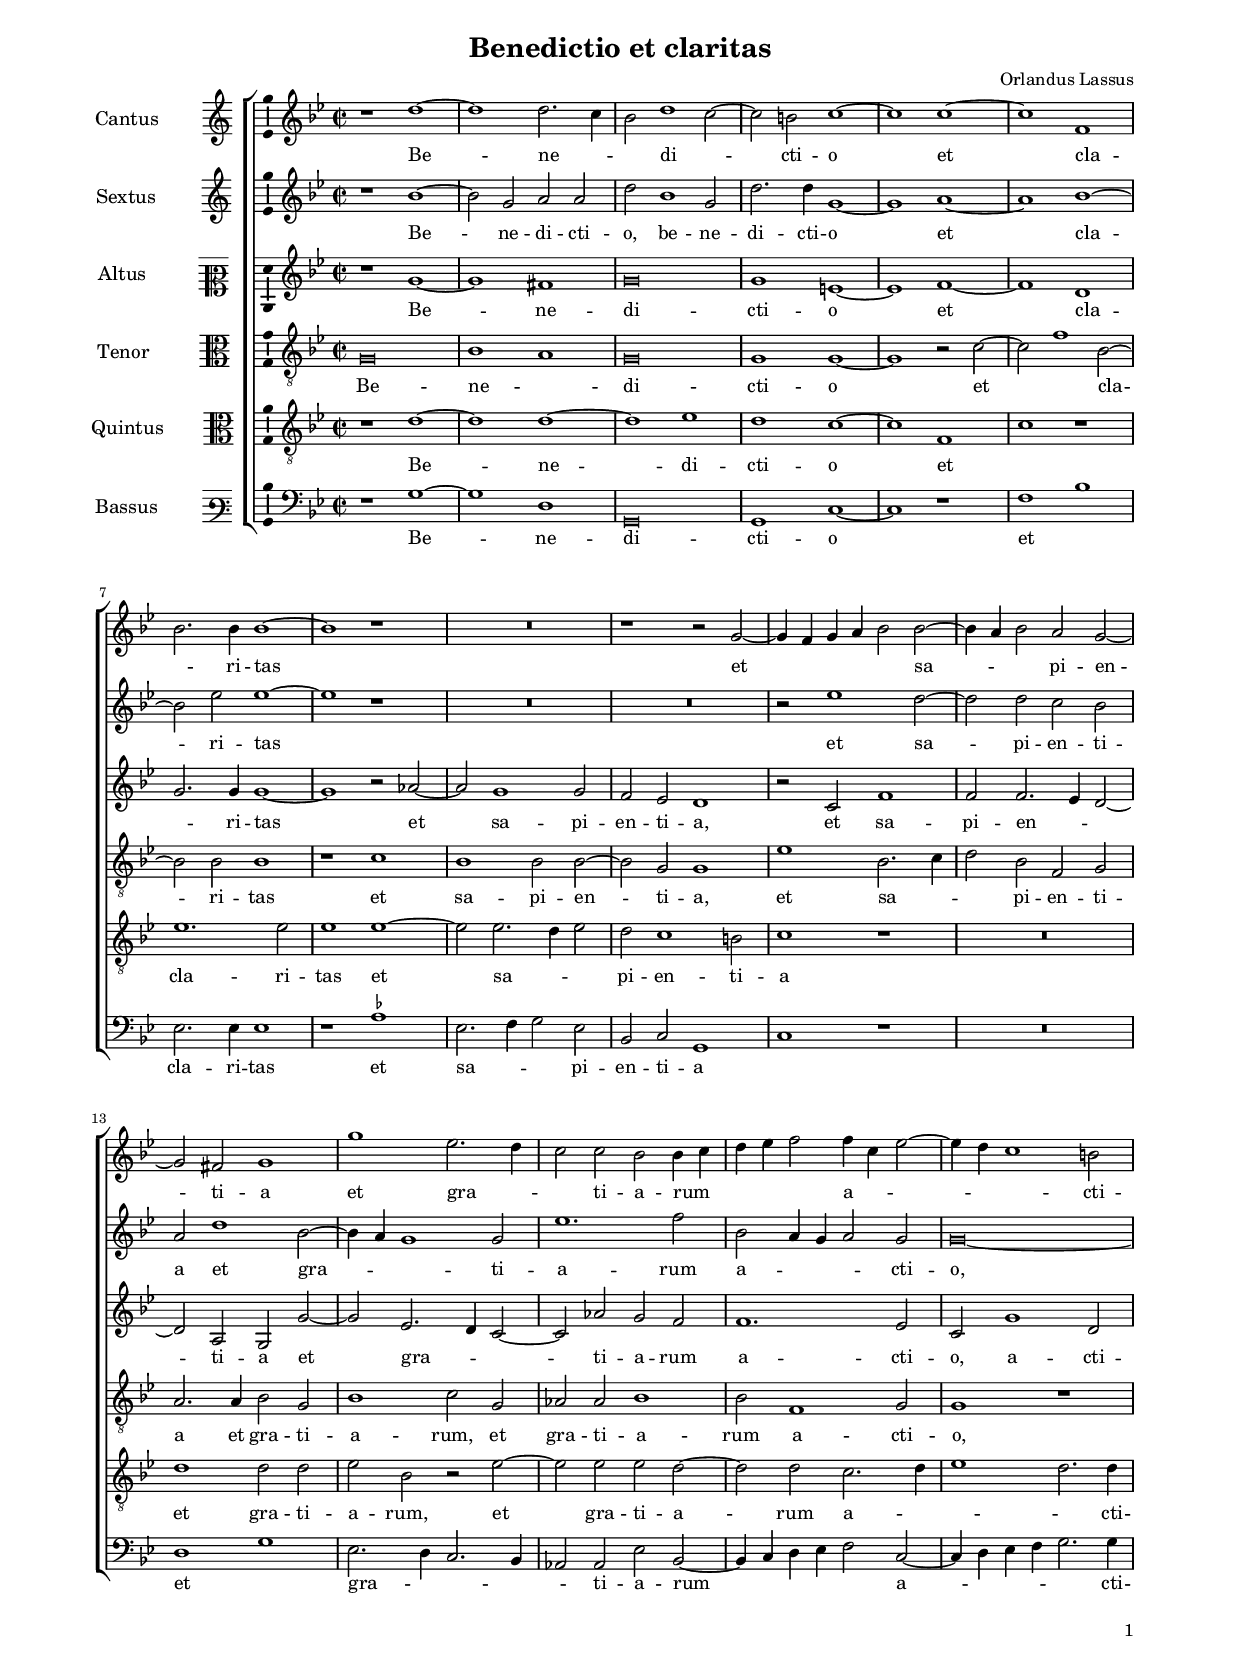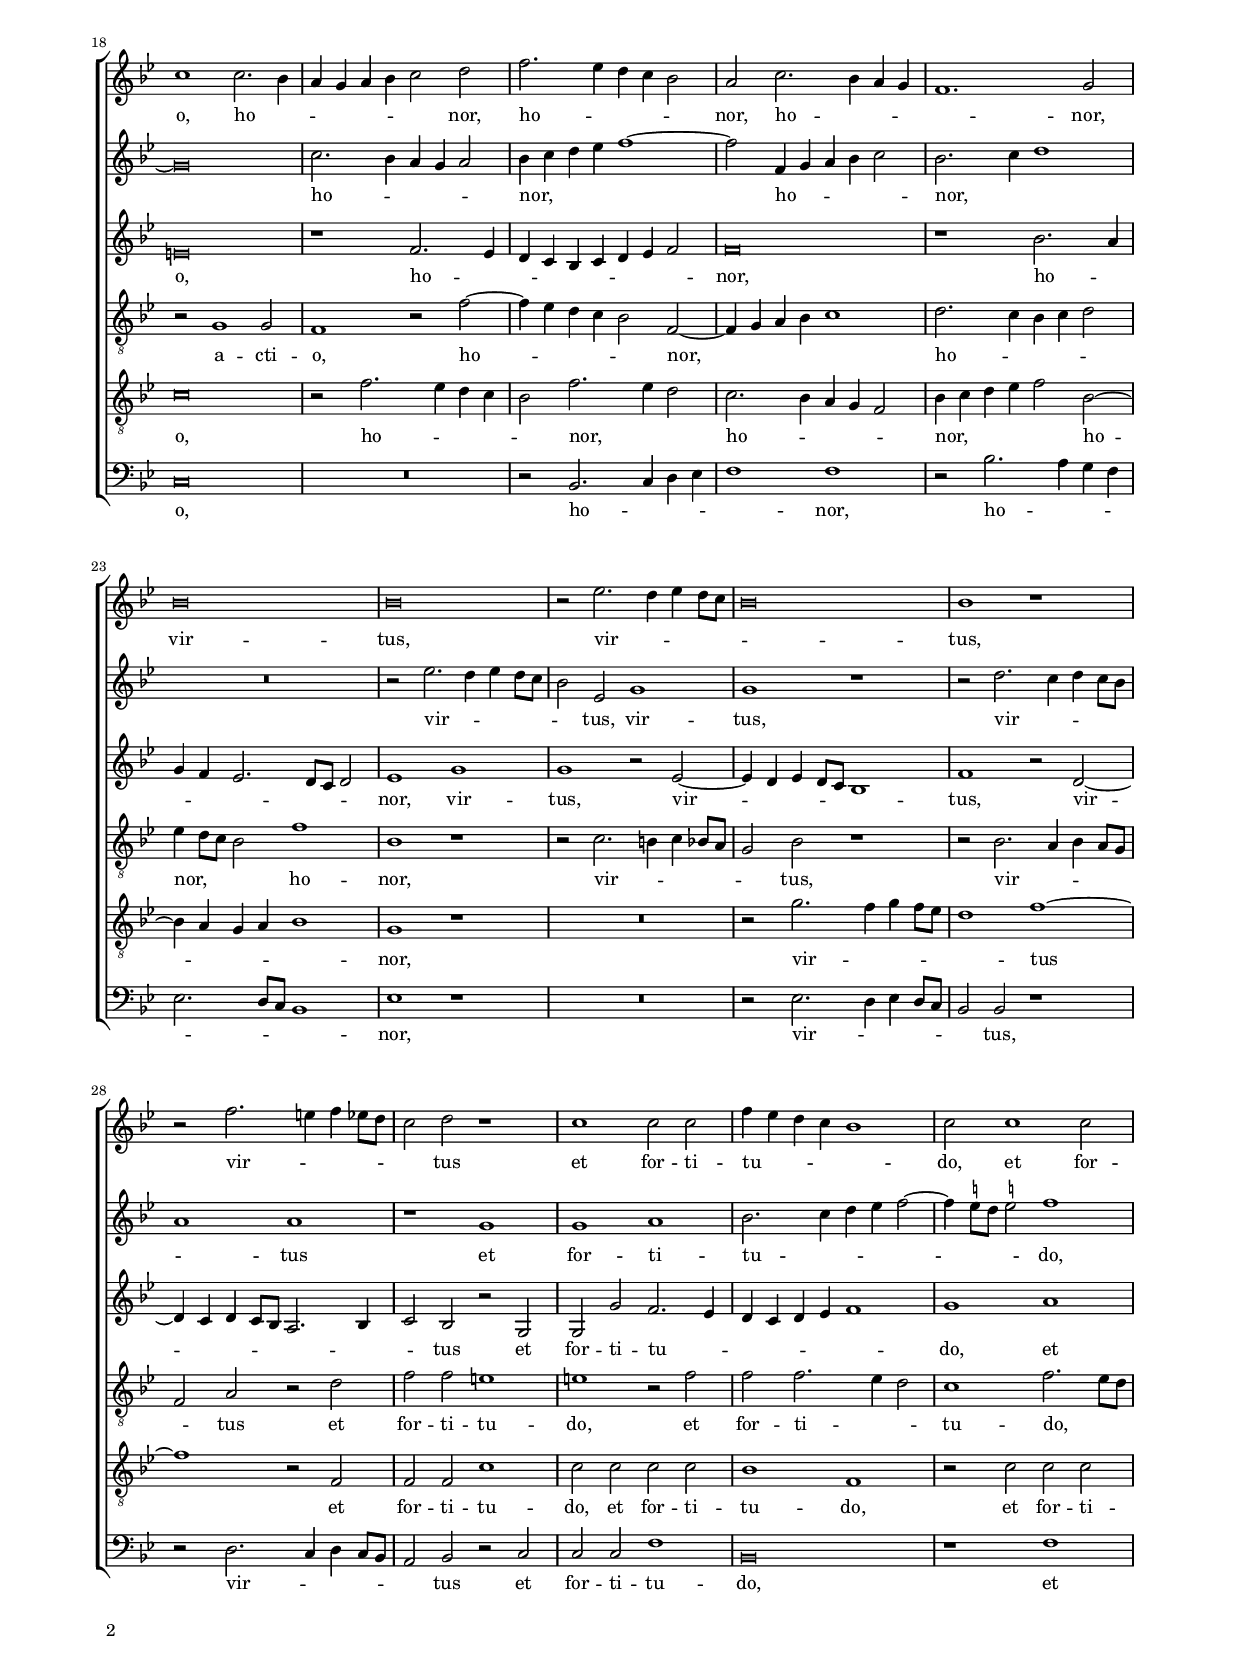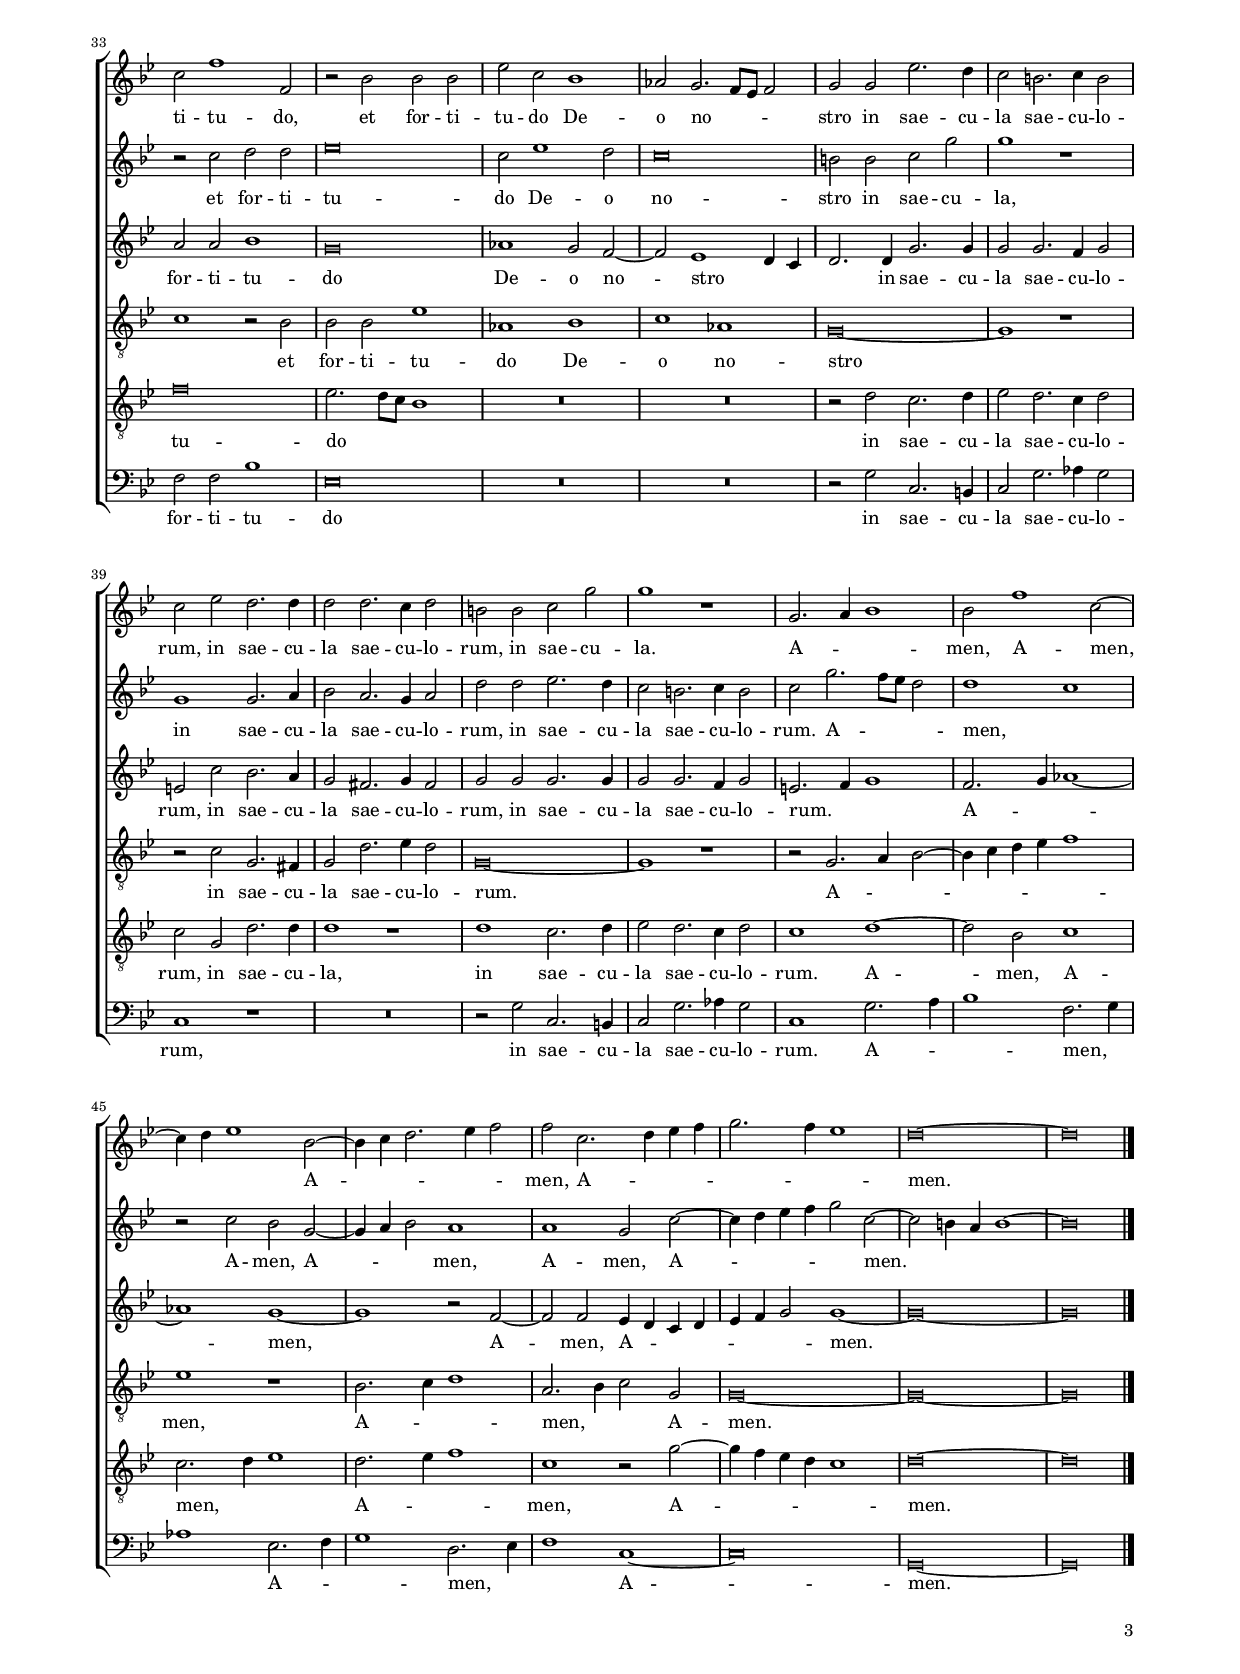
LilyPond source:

\header
{
  title="Benedictio et claritas"
  composer="Orlandus Lassus"
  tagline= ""
}

\version "2.22.1"
\include "deutsch.ly"
#(set-global-staff-size 15)
#(ly:set-option 'point-and-click #f)

	
global = {
	\key c \major
	\time 2/2 \set Score.measureLength = #(ly:make-moment 2/1)
    \set Score.tempoHideNote = ##t
    \tempo 2 = 90
	\skip 1*2*50 \bar "|."
	}

	ficta = { \once \set suggestAccidentals = ##t }
	
	forget = #(define-music-function (music) (ly:music?) #{
		\accidentalStyle forget
		$music
		\accidentalStyle default
		#})
    
    m = \melisma
    me = \melismaEnd


\paper
	{
	top-margin = 1.5 \cm
	bottom-margin = 1 \cm
	left-margin = 1.8 \cm
	right-margin = 1.8 \cm
	ragged-bottom = ##f
	ragged-last-bottom = ##f
	print-page-number = ##f
	system-system-spacing = #'((basic-distance . 17) (minimum-distance . 14) (padding . 5) (strechability . 250))
    oddFooterMarkup=\markup   \fill-line { "" \fromproperty #'page:page-number-string }
    evenFooterMarkup=\markup  \fill-line { \fromproperty #'page:page-number-string "" }
    last-bottom-spacing = #'((basic-distance . 12) (minimum-distance . 7) (padding . 4))
	systems-per-page = 3
%   page-count = 4
%	min-systems-per-page = 3
	}


incipitcantus = \markup { \score {
	{
	\set Staff.instrumentName = \markup { \fontsize #1 "Cantus" }
	\key c \major
	\clef violin
	s4 \bar ""
	}
	\layout  {
	raggedright = ##t
	line-width = 3\cm
	\context { \Staff \remove Time_signature_engraver }
	\override Staff.Clef.Y-extent = #'(0 . 0)
	}} \hspace #1 }
	

incipitsextus = \markup { \score {
	{
	\set Staff.instrumentName = \markup { \fontsize #1 "Sextus" }
	\key c \major
	\clef violin
	s4 \bar ""
	}
	\layout  {
	raggedright = ##t
	line-width = 3\cm
	\context { \Staff \remove Time_signature_engraver }
	\override Staff.Clef.Y-extent = #'(0 . 0)
	}} \hspace #1 }
      
      
incipitaltus = \markup { \score {
	{
	\set Staff.instrumentName = \markup { \fontsize #1 "Altus" }
	\key c \major
	\clef mezzosoprano
	s4 \bar ""
	}
	\layout  {
	raggedright = ##t
	line-width = 3\cm
	\context { \Staff \remove Time_signature_engraver }
	\override Staff.Clef.Y-extent = #'(0 . 0)
	}} \hspace #1 }


incipittenor = \markup { \score {
	{
	\set Staff.instrumentName = \markup { \fontsize #1 "Tenor" }
	\key c \major
	\clef alto
	s4 \bar ""
	}
	\layout  {
	raggedright = ##t
	line-width = 3\cm
	\context { \Staff \remove Time_signature_engraver }
	\override Staff.Clef.Y-extent = #'(0 . 0)
	}} \hspace #1 }
      
      
incipitquintus = \markup { \score {
	{
	\set Staff.instrumentName = \markup { \fontsize #1 "Quintus" }
	\key c \major
	\clef alto
	s4 \bar ""
	}
	\layout  {
	raggedright = ##t
	line-width = 3\cm
	\context { \Staff \remove Time_signature_engraver }
	\override Staff.Clef.Y-extent = #'(0 . 0)
	}} \hspace #1 }
      
      
incipitbassus = \markup { \score {
	{
	\set Staff.instrumentName = \markup { \fontsize #1 "Bassus" }
	\key c \major
	\clef varbaritone
	s4 \bar ""
	}
	\layout  {
	raggedright = ##t
	line-width = 3\cm
	\context { \Staff \remove Time_signature_engraver }
	\override Staff.Clef.Y-extent = #'(0 . 0)
	}} \hspace #1 }


cantus =  \relative c''
	{
	r1 e~
	e1 e2. \m d4
	c2 \me e1 \m d2~
	d2 \me cis d1~
%5
	d1 d~ |
	d1 g, \m
	c2. \me c4 c1~
	c1 r
	R\breve
%10
	r1 r2 a~ |
	a4 \m g a h c2 \me c~
	c4 \m h c2 \me h a~
	a2 gis a1
	a'1 f2. \m e4
%15
	d2 \me d c c4 \m d |
	e4 f g2 \me g4 \m d f2~
	f4 e d1 \me cis2
	d1 d2. \m c4
	h4 a h c d2 \me e
%20
	g2. \m f4 e d c2 \me |
	h2 d2. \m c4 h a
	g1. \me a2
	c\breve
	c\breve
%25
	r2 f2. \m e4 f e8 d |
	c\breve \me
	c1 r
	r2 g'2. \m fis4 g4 f8 e
	d2 \me e r1
%30
	d1 d2 d |
	g4 \m f e d c1 \me
	d2 d1 d2
	d2 g1 g,2
	r2 c c c
%35
	f2 d c1 |
	b2 a2. \m g8 f g2 \me
	a2 a f'2. e4
	d2 cis2. d4 cis2
	d2 f e2. e4
%40
	e2 e2. d4 e2 |
	cis2 cis d a'
	a1 r
	a,2. \m h4 c1 \me
	c2 g'1 d2~
%45
	d4 \m e f1 \me c2~ |
	c4 \m d e2. f4 g2 \me
	g2 d2. \m e4 f g
	a2. g4 f1 \me
	e\breve~
%50
	e\breve
	}
	

sextus = \relative c''
	{
	r1 c~
	c2 a h h
	e2 c1 a2
	e'2. e4 a,1~
%5
	a1 h~ |
	h1 c~
	c2 f f1~
	f1 r
	R\breve
%10
	R\breve |
	r2 f1 e2~
	e2 e d c
	h2 e1 c2~
	c4 \m h a1 \me a2
%15
	f'1. g2 |
	c,2 \m h4 a h2 \me a
	a\breve~
	a\breve
	d2. \m c4 h a h2 \me
%20
	c4 \m d e f g1~ |
	g2 \me g,4 \m a h c d2 \me
	c2. \m d4 e1 \me
	R\breve
	r2 f2. \m e4 f e8 d
%25
	c2 \me f, a1 |
	a1 r
	r2 e'2. \m d4 e d8 c
	h1 \me h
	r1 a
%30
	a1 h |
	c2. \m d4 e f g2~
	g4 \ficta fis8 e \ficta fis!2 \me g1
	r2 d e e
	f\breve
%35
	d2 f1 e2 |
	d\breve
	cis2 cis d a'
	a1 r
	a,1 a2. h4
%40
	c2 h2. a4 h2 |
	e2 e f2. e4
	d2 cis2. d4 cis2
	d2 a'2. \m g8 f e2 \me
	e1 \m d \me
%45
	r2 d c a~|
	a4 \m h c2 \me h1
	h1 a2 d~
	d4 \m e4 f g a2 \me d,~
	d2 \m cis4 h cis1~
%50
	cis\breve \me |
	}

    
altus =  \relative c''
	{
	r1 a~
	a1 gis
	a\breve
	a1 fis~
%5
	fis g~ |
	g1 e \m
	a2. \me a4 a1~
	a1 r2 b~
	b2 a1 a2
%10
	g2 f e1 |
	r2 d g1
	g2 g2. \m f4 e2~
	e2 \me h a a'~
	a2 f2. \m e4 d2~
%15
	d2 \me b' a g |
	g1. f2
	d2 a'1 e2
	fis\breve
	r1 g2. \m f4
%20
	e4 d c d e f g2 \me |
	g\breve
	r1 c2. \m h4
	a4 g f2. e8 d e2 \me
	f1 a
%25
	a1 r2 f~ |
	f4 \m e f e8 d c1 \me
	g'1 r2 e~
	e4 \m d e d8 c h2. c4
	d2 \me c r2 a
%30
	a2 a' g2. \m f4 |
	e4 d e f g1 \me
	a1 h
	h2 h c1
	a\breve
%35
	b1 a2 g~ |
	g2 f1 \m e4 d
	e2. \me e4 a2. a4
	a2 a2. g4 a2
	fis2 d' c2. h4
%40
	a2 gis2. a4 gis2 |
	a2 a a2. a4
	a2 a2. g4 a2
	fis2. \m g4 a1 \me
	g2. \m a4 b1~
%45
	b1 \me a~ |
	a1 r2 g~
	g2 g f4 \m e d e
	f4 g a2 \me a1~
	a\breve~
%50
	a\breve |
	}


tenor =  \relative c'
	{
	a\breve
	c1 \m h \me
	a\breve
	a1 a~
%5
	a1 r2 d~ |
	d2 \m g1 \me c,2~
	c2 c c1
	r1 d
	c1 c2 c~
%10
	c2 a a1 |
	f'1 c2. \m d4
	e2 \me c g a
	h2. h4 c2 a
	c1 d2 a
%15
	b2 b c1 |
	c2 g1 a2
	a1 r
	r2 a1 a2
	g1 r2 g'~
%20
	g4 \m f e d c2 \me g~ |
	g4 \m a h c d1 \me
	e2. \m d4 c d e2 \me
	f4 \m e8 d c2 \me g'1
	c,1 r
%25
	r2 d2. \m cis4 d c8 h |
	a2 \me c r1
	r2 c2. \m h4 c h8 a
	g2 \me h r e
	g2 g fis1
%30
	fis1 r2 g |
	g g2. \m f4 e2 \me
	d1 g2. \m f8 e
	d1 \me r2 c
	c2 c f1
%35
	b,1 c |
	d1 b
	a\breve~
	a1 r
	r2 d a2. gis4
%40
	a2 e'2. f4 e2 |
	a,\breve~
	a1 r
	r2 a2. \m h4 c2~
	c4 d e f g1 \me
%45
	f1 r |
	c2. \m d4 e1 \me
	h2. \m c4 d2 \me a
	a\breve~
	a\breve~
%50
	a\breve |
	}

	
quintus  =  \relative c'
	{
	r1 e~
	e1 e~
	e1 f
	e1 d~
%5
	d1 g, \m |
	d'1 \me r
	f1. f2
	f1 f~
	f2 f2. \m e4 f2 \me
%10
	e2 d1 cis2 |
	d1 r
	R\breve
	e1 e2 e
	f2 c r2 f~
%15
	f2 f f e~ |
	e2 e d2. \m e4
	f1 e2. \me e4
	d\breve
	r2 g2. \m f4 e d
%20
	c2 \me g'2. \m f4 e2 \me |
	d2. \m c4 h a g2 \me
	c4 \m d e f g2 \me c,~
	c4 \m h a h c1 \me
	a1 r
%25
	R\breve |
	r2 a'2. \m g4 a g8 f
	e1 \me g~
	g1 r2 g,
	g2 g d'1
%30
	d2 d d d |
	c1 g
	r2 d' d d
	g\breve
	f2. \m e8 d c1 \me
%35
	R\breve |
	R\breve
	r2 e d2. e4
	f2 e2. d4 e2
	d2 a e'2. e4
%40
	e1 r |
	e1 d2. e4
	f2 e2. d4 e2
	d1 e~
	e2 c d1
%45
	d2. \m e4 f1 \me |
	e2. \m f4 g1 \me
	d1 r2 a'~
	a4 \m g f e d1 \me
	e\breve~
%50
	e\breve |
	}


bassus  =  \relative c'
	{
	r1 a~
	a1 e
	a,\breve
	a1 d1~
%5
	d1 r |
	g1 \m c \me
	f,2. f4 f1
	r1 \ficta b
	f2. \m g4 a2 \me f
%10
	c2 d a1 \m |
	d1 \me r
	R\breve 
	e1  \m a \me
	f2. \m e4 d2. c4
%15
	b2 \me b f' c~|
	c4 \m d4 e f g2 \me d~
	d4 \m e4 f g a2. \me a4
	d,\breve
	R\breve
%20
	r2 c2. \m d4 e f |
	g1 \me g
	r2 c2. \m h4 a g
	f2. e8 d c1 \me
	f1 r
%25
	R\breve
	r2 f2. \m e4 f e8 d
	c2 \me c r1
	r2 e2. \m d4 e d8 c
	h2 \me c r d
%30
	d2 d g1 |
	c,\breve
	r1 g'
	g2 g c1
	f,\breve
%35
	R\breve |
	R\breve
	r2 a d,2. cis4
	d2 a'2. b4 a2
	d,1 r
%40
	R\breve |
	r2 a' d,2. cis4
	d2 a'2. b4 a2
	d,1 a'2. \m h4
	c1 \me g2. \m a4
%45
	b1 \me f2. \m g4 |
	a1 \me e2. \m f4
	g1 \me d~
	d\breve
	a\breve~
%50
	a\breve
	}
	
lyricscantus = \lyricmode {
	Be -- ne -- di -- cti -- o et cla -- ri -- tas
	et sa -- pi -- en -- ti -- a et gra -- ti -- a -- rum a -- cti -- o,
	ho -- nor,
	ho -- nor,
	ho -- nor,
	vir -- tus,
	vir -- tus,
	vir -- tus et for -- ti -- tu -- do,
	et for -- ti -- tu -- do,
	et for -- ti -- tu -- do
	De -- o no -- stro in sae -- cu -- la sae -- cu -- lo -- rum,
	in sae -- cu -- la sae -- cu -- lo -- rum,
	in sae -- cu -- la.
	A -- men,
	A -- men,
	A -- men,
	A -- men.
	}

	
lyricssextus = \lyricmode {
	Be -- ne -- di -- cti -- o,
	be -- ne -- di -- cti -- o et cla -- ri -- tas
	et sa -- pi -- en -- ti -- a et gra -- ti -- a -- rum a -- cti -- o,
	ho -- nor,
	ho -- nor,
	vir -- tus,
	vir -- tus,
	vir -- tus et for -- ti -- tu -- do,
	et for -- ti -- tu -- do
	De -- o no -- stro in sae -- cu -- la,
	in sae -- cu -- la sae -- cu -- lo -- rum,
	in sae -- cu -- la sae -- cu -- lo -- rum.
	A -- men,
	A -- men,
	A -- men,
	A -- men,
	A -- men.
	}
	
	
lyricsaltus = \lyricmode {
	Be -- ne -- di -- cti -- o et cla -- ri -- tas
	et sa -- pi -- en -- ti -- a,
	et sa -- pi -- en -- ti -- a et gra -- ti -- a -- rum a -- cti -- o,
	a -- cti -- o,
	ho -- nor,
	ho -- nor,
	vir -- tus,
	vir -- tus,
	vir -- tus et for -- ti -- tu -- do,
	et for -- ti -- tu -- do
	De -- o no -- stro
	in sae -- cu -- la sae -- cu -- lo -- rum,
	in sae -- cu -- la sae -- cu -- lo -- rum,
	in sae -- cu -- la sae -- cu -- lo -- rum.
	A -- men,
	A -- men,
	A -- men.
	}
	

lyricstenor = \lyricmode {
	Be -- ne -- di -- cti -- o et cla -- ri -- tas
	et sa -- pi -- en -- ti -- a,
	et sa -- pi -- en -- ti -- a et gra -- ti -- a -- rum,
	et gra -- ti -- a -- rum a -- cti -- o,
	a -- cti -- o,
	ho -- nor,
	ho -- nor,
	ho -- nor,
	vir -- tus,
	vir -- tus et for -- ti -- tu -- do,
	et for -- ti -- tu -- do,
	et for -- ti -- tu -- do
	De -- o no -- stro
	in sae -- cu -- la sae -- cu -- lo -- rum.
	A -- men,
	A -- men,
	A -- men.
	}

	
lyricsquintus = \lyricmode {
	Be -- ne -- di -- cti -- o et cla -- ri -- tas
	et sa -- pi -- en -- ti -- a et gra -- ti -- a -- rum,
	et gra -- ti -- a -- rum a -- cti -- o,
	ho -- nor,
	ho -- nor,
	ho -- nor,
	vir -- tus et for -- ti -- tu -- do,
	et for -- ti -- tu -- do,
	et for -- ti -- tu -- do
	in sae -- cu -- la sae -- cu -- lo -- rum,
	in sae -- cu -- la,
	in sae -- cu -- la sae -- cu -- lo -- rum.
	A -- men,
	A -- men,
	A -- men,
	A -- men.
	}
	
	
lyricsbassus = \lyricmode {
	Be -- ne -- di -- cti -- o et cla -- ri -- tas
	et sa -- pi -- en -- ti -- a et gra -- ti -- a -- rum a -- cti -- o,
	ho -- nor,
	ho -- nor,
	vir -- tus,
	vir -- tus et for -- ti -- tu -- do,
	et for -- ti -- tu -- do
	in sae -- cu -- la sae -- cu -- lo -- rum,
	in sae -- cu -- la sae -- cu -- lo -- rum.
	A -- men,
	A -- men,
	A -- men.
	}
	

\score
{  
	\transpose c b, {
    \new ChoirStaff \with { \override StaffGrouper.staff-staff-spacing.basic-distance = #12 }
	<<
	
	\new Staff << \global
	\new Voice="v1" {
		\set Staff.instrumentName=\incipitcantus
		\set Staff.midiInstrument = "reed organ"
		\clef "treble"
		\cantus }
	\new Lyrics \lyricsto "v1" {\lyricscantus }
	>>
	
	
	\new Staff << \global
	\new Voice="v6" {
		\set Staff.instrumentName=\incipitsextus
		\set Staff.midiInstrument = "reed organ"
		\clef "treble" 
		\sextus}
	\new Lyrics \lyricsto "v6" {\lyricssextus }
	>>

	
	\new Staff << \global
	\new Voice="v2" {
		\set Staff.instrumentName=\incipitaltus
		\set Staff.midiInstrument = "reed organ"
		\clef "treble" 
		\altus}
	\new Lyrics \lyricsto "v2" {\lyricsaltus }
	>>

	
	\new Staff << \global
	\new Voice="v3" {
		\set Staff.instrumentName=\incipittenor
		\set Staff.midiInstrument = "reed organ"
		\clef "G_8"
		\tenor }
	\new Lyrics \lyricsto "v3" {\lyricstenor }
	>>
	
	
	\new Staff << \global
	\new Voice="v5" {
		\set Staff.instrumentName=\incipitquintus
		\set Staff.midiInstrument = "reed organ"
		\clef "G_8"
		\quintus}
	\new Lyrics \lyricsto "v5" {\lyricsquintus }
	>>
	
	
	\new Staff << \global
	\new Voice="v4" {
		\set Staff.instrumentName=\incipitbassus
		\set Staff.midiInstrument = "reed organ"
		\clef "bass" 
		\bassus }
	\new Lyrics \lyricsto "v4" {\lyricsbassus}
	>>
	
	>>
    } % transpose
		
	\layout
	{
	indent = 2.5 \cm
	\context { \Staff \override TimeSignature.break-visibility = #end-of-line-invisible }
    \context { \Staff \consists "Ambitus_engraver" }
	\context { \Score \override BarNumber.padding = #2 }
	\context { \Voice \override NoteHead.style = #'baroque }
	}
	

\midi
	{
	}
	
}

% EOF
